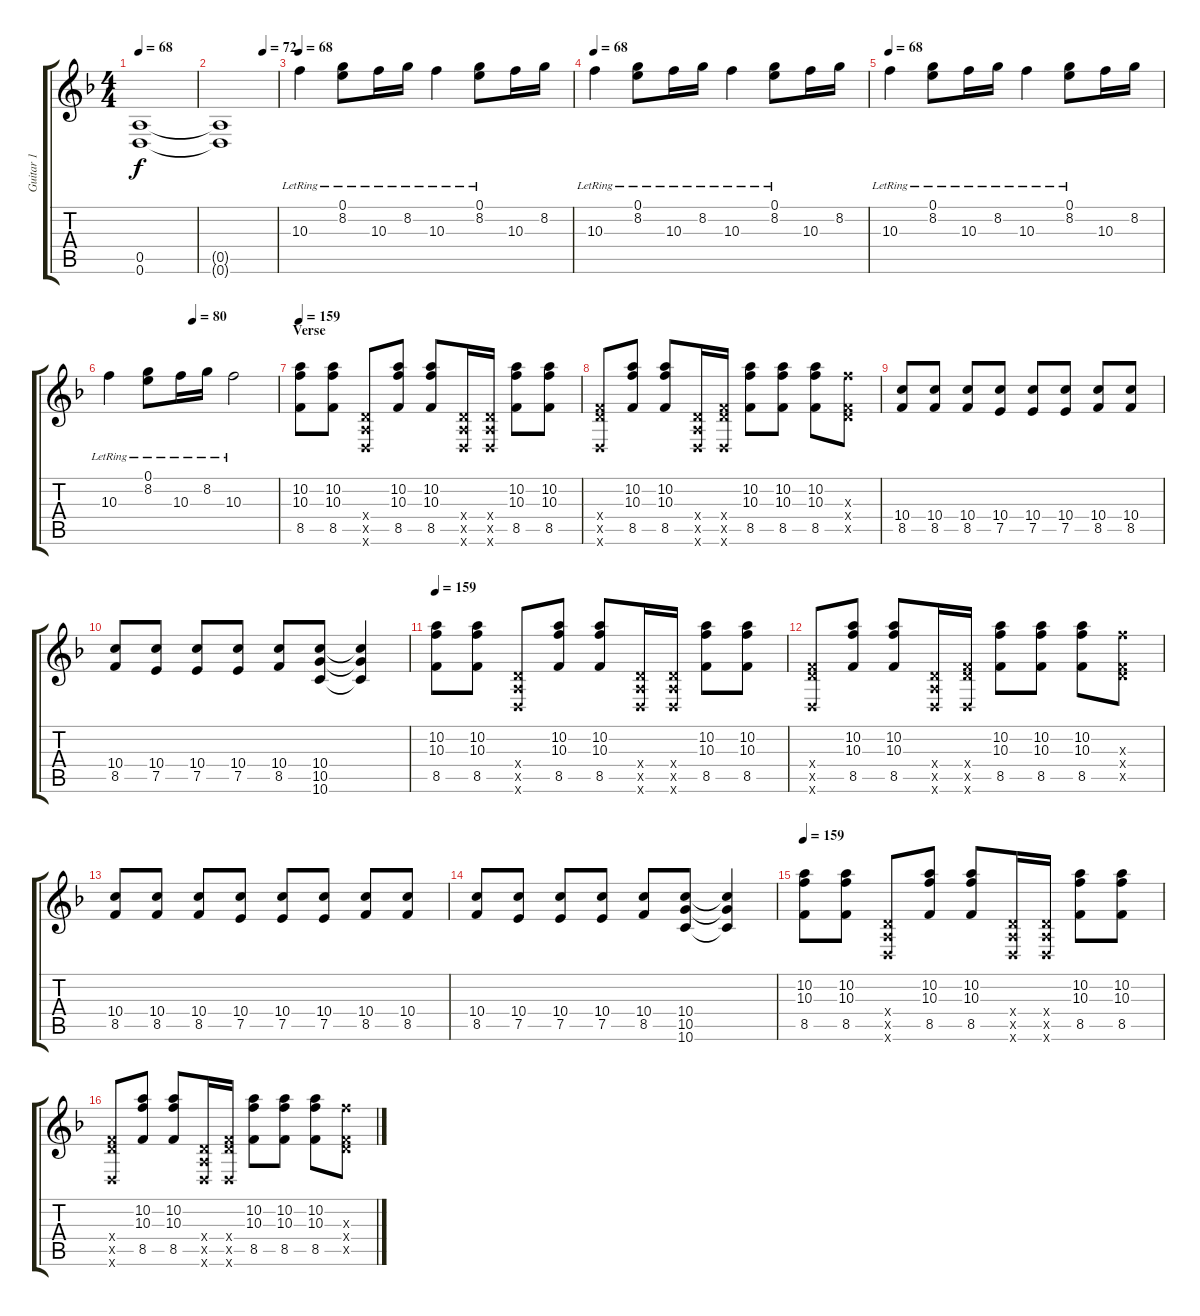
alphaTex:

\track ("Guitar 1" "Guitar 1") {instrument distortionguitar}
\staff {score tabs}
\tuning (E4 B3 G3 D3 A2 D2) {hide}
\ts (4 4)
\tempo 68
\clef g2
\ks f
(0.5 0.6).1{dy f} |
\tempo (72 0.75)
(0.5{t} 0.6{t}).1 |
\tempo 68
10.3{lr}.4 (0.1{lr} 8.2).8 10.3{lr}.16 8.2{lr}.16 10.3{lr}.4 (0.1{lr} 8.2{lr}).8 10.3.16 8.2.16 |
\tempo 68
10.3{lr}.4 (0.1{lr} 8.2{lr}).8 10.3{lr}.16 8.2{lr}.16 10.3{lr}.4 (0.1{lr} 8.2{lr}).8 10.3.16 8.2.16 |
\tempo 68
10.3{lr}.4 (0.1{lr} 8.2{lr}).8 10.3{lr}.16 8.2{lr}.16 10.3{lr}.4 (0.1{lr} 8.2{lr}).8 10.3.16 8.2.16 |
\tempo (80 0.5)
10.3{lr}.4 (0.1{lr} 8.2{lr}).8 10.3{lr}.16 8.2{lr}.16 10.3{lr}.2 |
\section ("" "Verse")
\tempo 159
(10.2 10.3 8.5).8{volume 10 instrument distortionguitar} (10.2 10.3 8.5).8 (0.4{x} 0.5{x} 0.6{x}).8 (10.2 10.3 8.5).8 (10.2 10.3 8.5).8 (0.4{x} 0.5{x} 0.6{x}).16 (0.4{x} 0.5{x} 0.6{x}).16 (10.2 10.3 8.5).8 (10.2 10.3 8.5).8 |
(0.4{x} 8.5{x} 0.6{x}).8{instrument distortionguitar} (10.2 10.3 8.5).8 (10.2 10.3 8.5).8 (0.4{x} 0.5{x} 0.6{x}).16 (0.4{x} 8.5{x} 0.6{x}).16 (10.2 10.3 8.5).8 (10.2 10.3 8.5).8 (10.2 10.3 8.5).8 (10.3{x} 0.4{x} 8.5{x}).8 |
(10.4 8.5).8 (10.4 8.5).8 (10.4 8.5).8 (10.4 7.5).8 (10.4 7.5).8 (10.4 7.5).8 (10.4 8.5).8 (10.4 8.5).8 |
(10.4 8.5).8 (10.4 7.5).8 (10.4 7.5).8 (10.4 7.5).8 (10.4 8.5).8 (10.4 10.5 10.6).8 (10.4{t} 10.5{t} 10.6{t}).4 |
\tempo 159
(10.2 10.3 8.5).8{volume 10 instrument distortionguitar} (10.2 10.3 8.5).8 (0.4{x} 0.5{x} 0.6{x}).8 (10.2 10.3 8.5).8 (10.2 10.3 8.5).8 (0.4{x} 0.5{x} 0.6{x}).16 (0.4{x} 0.5{x} 0.6{x}).16 (10.2 10.3 8.5).8 (10.2 10.3 8.5).8 |
(0.4{x} 8.5{x} 0.6{x}).8{instrument distortionguitar} (10.2 10.3 8.5).8 (10.2 10.3 8.5).8 (0.4{x} 0.5{x} 0.6{x}).16 (0.4{x} 8.5{x} 0.6{x}).16 (10.2 10.3 8.5).8 (10.2 10.3 8.5).8 (10.2 10.3 8.5).8 (10.3{x} 0.4{x} 8.5{x}).8 |
(10.4 8.5).8 (10.4 8.5).8 (10.4 8.5).8 (10.4 7.5).8 (10.4 7.5).8 (10.4 7.5).8 (10.4 8.5).8 (10.4 8.5).8 |
(10.4 8.5).8 (10.4 7.5).8 (10.4 7.5).8 (10.4 7.5).8 (10.4 8.5).8 (10.4 10.5 10.6).8 (10.4{t} 10.5{t} 10.6{t}).4 |
\tempo 159
(10.2 10.3 8.5).8{volume 10 instrument distortionguitar} (10.2 10.3 8.5).8 (0.4{x} 0.5{x} 0.6{x}).8 (10.2 10.3 8.5).8 (10.2 10.3 8.5).8 (0.4{x} 0.5{x} 0.6{x}).16 (0.4{x} 0.5{x} 0.6{x}).16 (10.2 10.3 8.5).8 (10.2 10.3 8.5).8 |
(0.4{x} 8.5{x} 0.6{x}).8{instrument distortionguitar} (10.2 10.3 8.5).8 (10.2 10.3 8.5).8 (0.4{x} 0.5{x} 0.6{x}).16 (0.4{x} 8.5{x} 0.6{x}).16 (10.2 10.3 8.5).8 (10.2 10.3 8.5).8 (10.2 10.3 8.5).8 (10.3{x} 0.4{x} 8.5{x}).8
